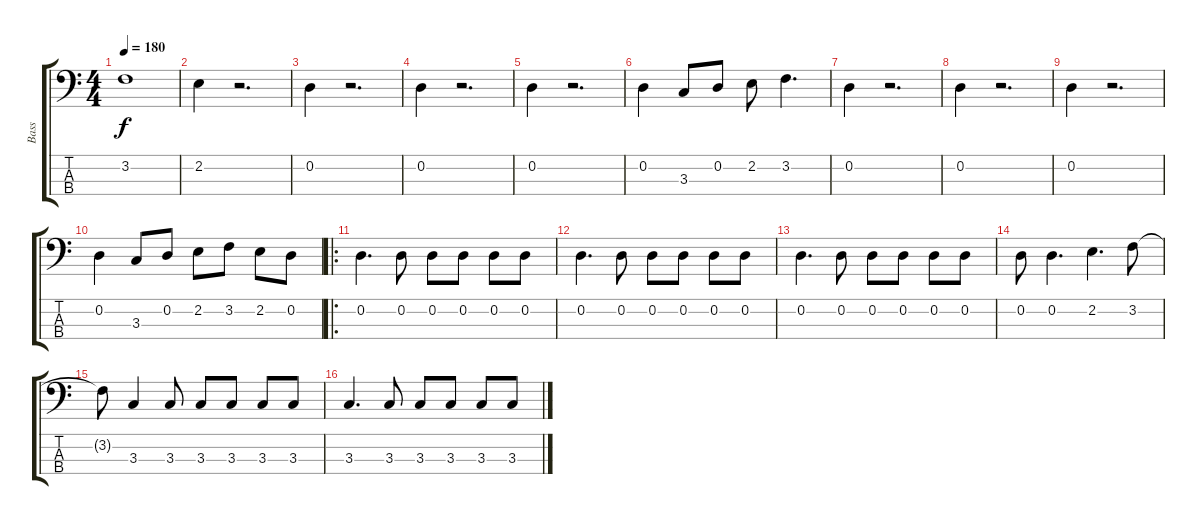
\track ("Bass" "Bass") {instrument electricbasspick}
\staff {score tabs}
\tuning (G2 D2 A1 E1) {hide}
\ts (4 4)
\tempo 180
\clef f4
\ks c
3.2.1{dy f} |
2.2.4 r.2{d} |
0.2.4 r.2{d} |
0.2.4 r.2{d} |
0.2.4 r.2{d} |
0.2.4 3.3.8 0.2.8 2.2.8 3.2.4{d} |
0.2.4 r.2{d} |
0.2.4 r.2{d} |
0.2.4 r.2{d} |
0.2.4 3.3.8 0.2.8 2.2.8 3.2.8 2.2.8 0.2.8 |
\ro
0.2.4{d} 0.2.8 0.2.8 0.2.8 0.2.8 0.2.8 |
0.2.4{d} 0.2.8 0.2.8 0.2.8 0.2.8 0.2.8 |
0.2.4{d} 0.2.8 0.2.8 0.2.8 0.2.8 0.2.8 |
0.2.8 0.2.4{d} 2.2.4{d} 3.2.8 |
3.2{t}.8 3.3.4 3.3.8 3.3.8 3.3.8 3.3.8 3.3.8 |
3.3.4{d} 3.3.8 3.3.8 3.3.8 3.3.8 3.3.8
